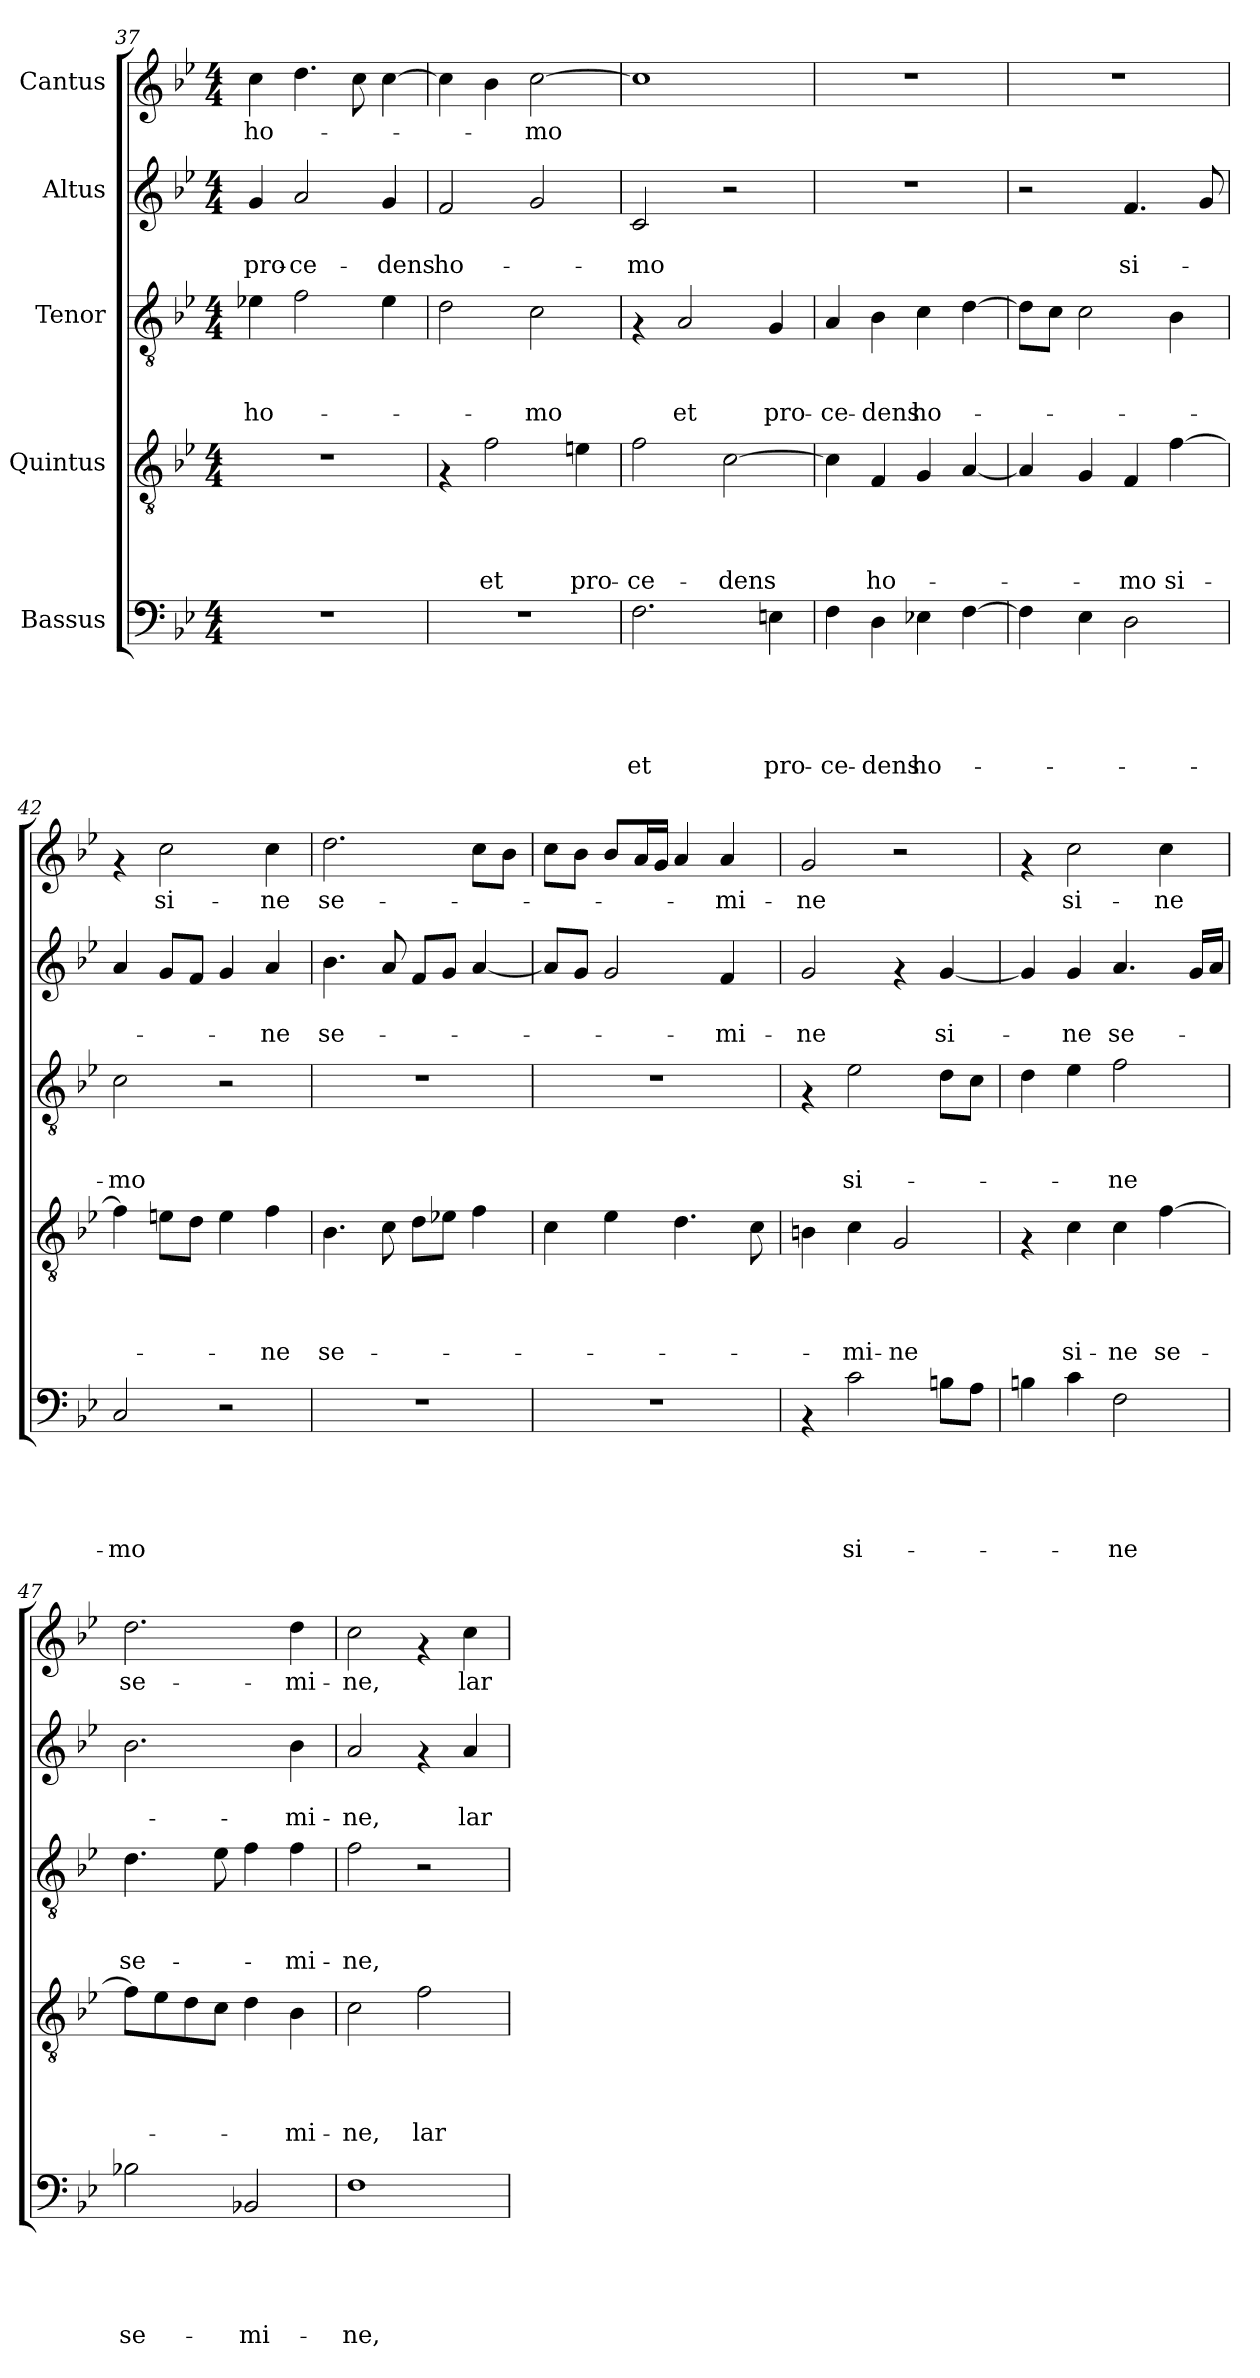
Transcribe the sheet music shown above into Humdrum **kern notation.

**kern	**text	**text	**text	**text	**text	**kern	**text	**text	**text	**text	**kern	**text	**text	**text	**kern	**text	**text	**kern	**text
*part5	*part5	*part5	*part5	*part5	*part5	*part4	*part4	*part4	*part4	*part4	*part3	*part3	*part3	*part3	*part2	*part2	*part2	*part1	*part1
*staff5	*staff5	*staff5	*staff5	*staff5	*staff5	*staff4	*staff4	*staff4	*staff4	*staff4	*staff3	*staff3	*staff3	*staff3	*staff2	*staff2	*staff2	*staff1	*staff1
*I"Bassus	*	*	*	*	*	*I"Quintus	*	*	*	*	*I"Tenor	*	*	*	*I"Altus	*	*	*I"Cantus	*
*clefF4	*	*	*	*	*	*clefGv2	*	*	*	*	*clefGv2	*	*	*	*clefG2	*	*	*clefG2	*
*k[b-e-]	*	*	*	*	*	*k[b-e-]	*	*	*	*	*k[b-e-]	*	*	*	*k[b-e-]	*	*	*k[b-e-]	*
*B-:	*	*	*	*	*	*B-:	*	*	*	*	*B-:	*	*	*	*B-:	*	*	*B-:	*
*M4/4	*	*	*	*	*	*M4/4	*	*	*	*	*M4/4	*	*	*	*M4/4	*	*	*M4/4	*
=37	=37	=37	=37	=37	=37	=37	=37	=37	=37	=37	=37	=37	=37	=37	=37	=37	=37	=37	=37
!	!	!	!	!	!	!	!	!	!	!	!	!	!	!LO:LY:b	!	!	!LO:LY:b	!	!LO:LY:b
1r	.	.	.	.	.	1r	.	.	.	.	4e-X\	.	.	ho-	4g/	.	pro-	4cc\	ho-
!	!	!	!	!	!	!	!	!	!	!	!	!	!	!	!	!	!LO:LY:b	!	!
.	.	.	.	.	.	.	.	.	.	.	2f\	.	.	.	2a/	.	-ce-	4.dd\	.
.	.	.	.	.	.	.	.	.	.	.	.	.	.	.	.	.	.	8cc\	.
!	!	!	!	!	!	!	!	!	!	!	!	!	!	!	!	!	!LO:LY:b	!	!
.	.	.	.	.	.	.	.	.	.	.	4e-\	.	.	.	4g/	.	-dens	[>4cc\	.
=38	=38	=38	=38	=38	=38	=38	=38	=38	=38	=38	=38	=38	=38	=38	=38	=38	=38	=38	=38
!	!	!	!	!	!	!	!	!	!	!	!	!	!	!	!	!	!LO:LY:b	!	!
1r	.	.	.	.	.	4rF	.	.	.	.	2d\	.	.	.	2f/	.	ho-	4cc\]	.
!	!	!	!	!	!	!	!	!	!	!LO:LY:b	!	!	!	!	!	!	!	!	!
.	.	.	.	.	.	2f\	.	.	.	et	.	.	.	.	.	.	.	4b-\	.
!	!	!	!	!	!	!	!	!	!	!	!	!	!	!LO:LY:b	!	!	!	!	!LO:LY:b
.	.	.	.	.	.	.	.	.	.	.	2c\	.	.	-mo	2g/	.	.	[>2cc\	-mo
!	!	!	!	!	!	!	!	!	!	!LO:LY:b	!	!	!	!	!	!	!	!	!
.	.	.	.	.	.	4en\	.	.	.	pro-	.	.	.	.	.	.	.	.	.
=39	=39	=39	=39	=39	=39	=39	=39	=39	=39	=39	=39	=39	=39	=39	=39	=39	=39	=39	=39
!	!	!	!	!	!LO:LY:b	!	!	!	!	!LO:LY:b	!	!	!	!	!	!	!LO:LY:b	!	!
2.F\	.	.	.	.	et	2f\	.	.	.	-ce-	4rF	.	.	.	2c/	.	-mo	1cc]	.
!	!	!	!	!	!	!	!	!	!	!	!	!	!	!LO:LY:b	!	!	!	!	!
.	.	.	.	.	.	.	.	.	.	.	2A/	.	.	et	.	.	.	.	.
!	!	!	!	!	!	!	!	!	!	!LO:LY:b	!	!	!	!	!	!	!	!	!
.	.	.	.	.	.	[>2c\	.	.	.	-dens	.	.	.	.	2r	.	.	.	.
!	!	!	!	!	!LO:LY:b	!	!	!	!	!	!	!	!	!LO:LY:b	!	!	!	!	!
4En\	.	.	.	.	pro-	.	.	.	.	.	4G/	.	.	pro-	.	.	.	.	.
=40	=40	=40	=40	=40	=40	=40	=40	=40	=40	=40	=40	=40	=40	=40	=40	=40	=40	=40	=40
!	!	!	!	!	!LO:LY:b	!	!	!	!	!	!	!	!	!LO:LY:b	!	!	!	!	!
4F\	.	.	.	.	-ce-	4c\]	.	.	.	.	4A/	.	.	-ce-	1r	.	.	1r	.
!	!	!	!	!	!LO:LY:b	!	!	!	!	!LO:LY:b	!	!	!	!LO:LY:b	!	!	!	!	!
4D\	.	.	.	.	-dens	4F/	.	.	.	ho-	4B-\	.	.	-dens	.	.	.	.	.
!	!	!	!	!	!LO:LY:b	!	!	!	!	!	!	!	!	!LO:LY:b	!	!	!	!	!
4E-X\	.	.	.	.	ho-	4G/	.	.	.	.	4c\	.	.	ho-	.	.	.	.	.
[<4F\	.	.	.	.	.	[<4A/	.	.	.	.	[<4d\	.	.	.	.	.	.	.	.
!!LO:PB:g=z
=41	=41	=41	=41	=41	=41	=41	=41	=41	=41	=41	=41	=41	=41	=41	=41	=41	=41	=41	=41
4F\]	.	.	.	.	.	4A/]	.	.	.	.	8d\L]	.	.	.	2r	.	.	1r	.
.	.	.	.	.	.	.	.	.	.	.	8c\J	.	.	.	.	.	.	.	.
4E-\	.	.	.	.	.	4G/	.	.	.	.	2c\	.	.	.	.	.	.	.	.
!	!	!	!	!	!	!	!	!	!	!LO:LY:b	!	!	!	!	!	!	!LO:LY:b	!	!
2D\	.	.	.	.	.	4F/	.	.	.	-mo	.	.	.	.	4.f/	.	si-	.	.
!	!	!	!	!	!	!	!	!	!	!LO:LY:b	!	!	!	!	!	!	!	!	!
.	.	.	.	.	.	[>4f\	.	.	.	si-	4B-\	.	.	.	.	.	.	.	.
.	.	.	.	.	.	.	.	.	.	.	.	.	.	.	8g/	.	.	.	.
=42	=42	=42	=42	=42	=42	=42	=42	=42	=42	=42	=42	=42	=42	=42	=42	=42	=42	=42	=42
!	!	!	!	!	!LO:LY:b	!	!	!	!	!	!	!	!	!LO:LY:b	!	!	!	!	!
2C/	.	.	.	.	-mo	4f\]	.	.	.	.	2c\	.	.	-mo	4a/	.	.	4rf	.
!	!	!	!	!	!	!	!	!	!	!	!	!	!	!	!	!	!	!	!LO:LY:b
.	.	.	.	.	.	8en\L	.	.	.	.	.	.	.	.	8g/L	.	.	2cc\	si-
.	.	.	.	.	.	8d\J	.	.	.	.	.	.	.	.	8f/J	.	.	.	.
2r	.	.	.	.	.	4e\	.	.	.	.	2r	.	.	.	4g/	.	.	.	.
!	!	!	!	!	!	!	!	!	!	!LO:LY:b	!	!	!	!	!	!	!LO:LY:b	!	!LO:LY:b
.	.	.	.	.	.	4f\	.	.	.	-ne	.	.	.	.	4a/	.	-ne	4cc\	-ne
=43	=43	=43	=43	=43	=43	=43	=43	=43	=43	=43	=43	=43	=43	=43	=43	=43	=43	=43	=43
!	!	!	!	!	!	!	!	!	!	!LO:LY:b	!	!	!	!	!	!	!LO:LY:b	!	!LO:LY:b
1r	.	.	.	.	.	4.B-\	.	.	.	se-	1r	.	.	.	4.b-\	.	se-	2.dd\	se-
.	.	.	.	.	.	8c\	.	.	.	.	.	.	.	.	8a/	.	.	.	.
.	.	.	.	.	.	8d\L	.	.	.	.	.	.	.	.	8f/L	.	.	.	.
.	.	.	.	.	.	8e-X\J	.	.	.	.	.	.	.	.	8g/J	.	.	.	.
.	.	.	.	.	.	4f\	.	.	.	.	.	.	.	.	[<4a/	.	.	8cc\L	.
.	.	.	.	.	.	.	.	.	.	.	.	.	.	.	.	.	.	8b-\J	.
=44	=44	=44	=44	=44	=44	=44	=44	=44	=44	=44	=44	=44	=44	=44	=44	=44	=44	=44	=44
1r	.	.	.	.	.	4c\	.	.	.	.	1r	.	.	.	8a/L]	.	.	8cc\L	.
.	.	.	.	.	.	.	.	.	.	.	.	.	.	.	8g/J	.	.	8b-\J	.
.	.	.	.	.	.	4e-\	.	.	.	.	.	.	.	.	2g/	.	.	8b-/L	.
.	.	.	.	.	.	.	.	.	.	.	.	.	.	.	.	.	.	16a/L	.
.	.	.	.	.	.	.	.	.	.	.	.	.	.	.	.	.	.	16g/JJ	.
.	.	.	.	.	.	4.d\	.	.	.	.	.	.	.	.	.	.	.	4a/	.
!	!	!	!	!	!	!	!	!	!	!	!	!	!	!	!	!	!LO:LY:b	!	!LO:LY:b
.	.	.	.	.	.	.	.	.	.	.	.	.	.	.	4f/	.	-mi-	4a/	-mi-
.	.	.	.	.	.	8c\	.	.	.	.	.	.	.	.	.	.	.	.	.
=45	=45	=45	=45	=45	=45	=45	=45	=45	=45	=45	=45	=45	=45	=45	=45	=45	=45	=45	=45
!	!	!	!	!	!	!	!	!	!	!	!	!	!	!	!	!	!LO:LY:b	!	!LO:LY:b
4rAA	.	.	.	.	.	4Bn\	.	.	.	.	4rF	.	.	.	2g/	.	-ne	2g/	-ne
!	!	!	!	!	!LO:LY:b	!	!	!	!	!LO:LY:b	!	!	!	!LO:LY:b	!	!	!	!	!
2c\	.	.	.	.	si-	4c\	.	.	.	-mi-	2e-\	.	.	si-	.	.	.	.	.
!	!	!	!	!	!	!	!	!	!	!LO:LY:b	!	!	!	!	!	!	!	!	!
.	.	.	.	.	.	2G/	.	.	.	-ne	.	.	.	.	4rf	.	.	2r	.
!	!	!	!	!	!	!	!	!	!	!	!	!	!	!	!	!	!LO:LY:b	!	!
8Bn\L	.	.	.	.	.	.	.	.	.	.	8d\L	.	.	.	[<4g/	.	si-	.	.
8A\J	.	.	.	.	.	.	.	.	.	.	8c\J	.	.	.	.	.	.	.	.
=46	=46	=46	=46	=46	=46	=46	=46	=46	=46	=46	=46	=46	=46	=46	=46	=46	=46	=46	=46
4Bn\	.	.	.	.	.	4rF	.	.	.	.	4d\	.	.	.	4g/]	.	.	4rf	.
!	!	!	!	!	!	!	!	!	!	!LO:LY:b	!	!	!	!	!	!	!LO:LY:b	!	!LO:LY:b
4c\	.	.	.	.	.	4c\	.	.	.	si-	4e-\	.	.	.	4g/	.	-ne	2cc\	si-
!	!	!	!	!	!LO:LY:b	!	!	!	!	!LO:LY:b	!	!	!	!LO:LY:b	!	!	!LO:LY:b	!	!
2F\	.	.	.	.	-ne	4c\	.	.	.	-ne	2f\	.	.	-ne	4.a/	.	se-	.	.
!	!	!	!	!	!	!	!	!	!	!LO:LY:b	!	!	!	!	!	!	!	!	!LO:LY:b
.	.	.	.	.	.	[>4f\	.	.	.	se-	.	.	.	.	.	.	.	4cc\	-ne
.	.	.	.	.	.	.	.	.	.	.	.	.	.	.	16g/LL	.	.	.	.
.	.	.	.	.	.	.	.	.	.	.	.	.	.	.	16a/JJ	.	.	.	.
=47	=47	=47	=47	=47	=47	=47	=47	=47	=47	=47	=47	=47	=47	=47	=47	=47	=47	=47	=47
!	!	!	!	!	!LO:LY:b	!	!	!	!	!	!	!	!	!LO:LY:b	!	!	!	!	!LO:LY:b
2B-X\	.	.	.	.	se-	8f\L]	.	.	.	.	4.d\	.	.	se-	2.b-\	.	.	2.dd\	se-
.	.	.	.	.	.	8e-\	.	.	.	.	.	.	.	.	.	.	.	.	.
.	.	.	.	.	.	8d\	.	.	.	.	.	.	.	.	.	.	.	.	.
.	.	.	.	.	.	8c\J	.	.	.	.	8e-\	.	.	.	.	.	.	.	.
!	!	!	!	!	!LO:LY:b	!	!	!	!	!	!	!	!	!	!	!	!	!	!
2BB-X/	.	.	.	.	-mi-	4d\	.	.	.	.	4f\	.	.	.	.	.	.	.	.
!	!	!	!	!	!	!	!	!	!	!LO:LY:b	!	!	!	!LO:LY:b	!	!	!LO:LY:b	!	!LO:LY:b
.	.	.	.	.	.	4B-\	.	.	.	-mi-	4f\	.	.	-mi-	4b-\	.	-mi-	4dd\	-mi-
=48	=48	=48	=48	=48	=48	=48	=48	=48	=48	=48	=48	=48	=48	=48	=48	=48	=48	=48	=48
!	!	!	!	!	!LO:LY:b	!	!	!	!	!LO:LY:b	!	!	!	!LO:LY:b	!	!	!LO:LY:b	!	!LO:LY:b
1F	.	.	.	.	-ne,	2c\	.	.	.	-ne,	2f\	.	.	-ne,	2a/	.	-ne,	2cc\	-ne,
!	!	!	!	!	!	!	!	!	!	!LO:LY:b	!	!	!	!	!	!	!	!	!
.	.	.	.	.	.	2f\	.	.	.	lar-	2r	.	.	.	4rf	.	.	4rf	.
!	!	!	!	!	!	!	!	!	!	!	!	!	!	!	!	!	!LO:LY:b	!	!LO:LY:b
.	.	.	.	.	.	.	.	.	.	.	.	.	.	.	4a/	.	lar-	4cc\	lar-
=	=	=	=	=	=	=	=	=	=	=	=	=	=	=	=	=	=	=	=
*-	*-	*-	*-	*-	*-	*-	*-	*-	*-	*-	*-	*-	*-	*-	*-	*-	*-	*-	*-
